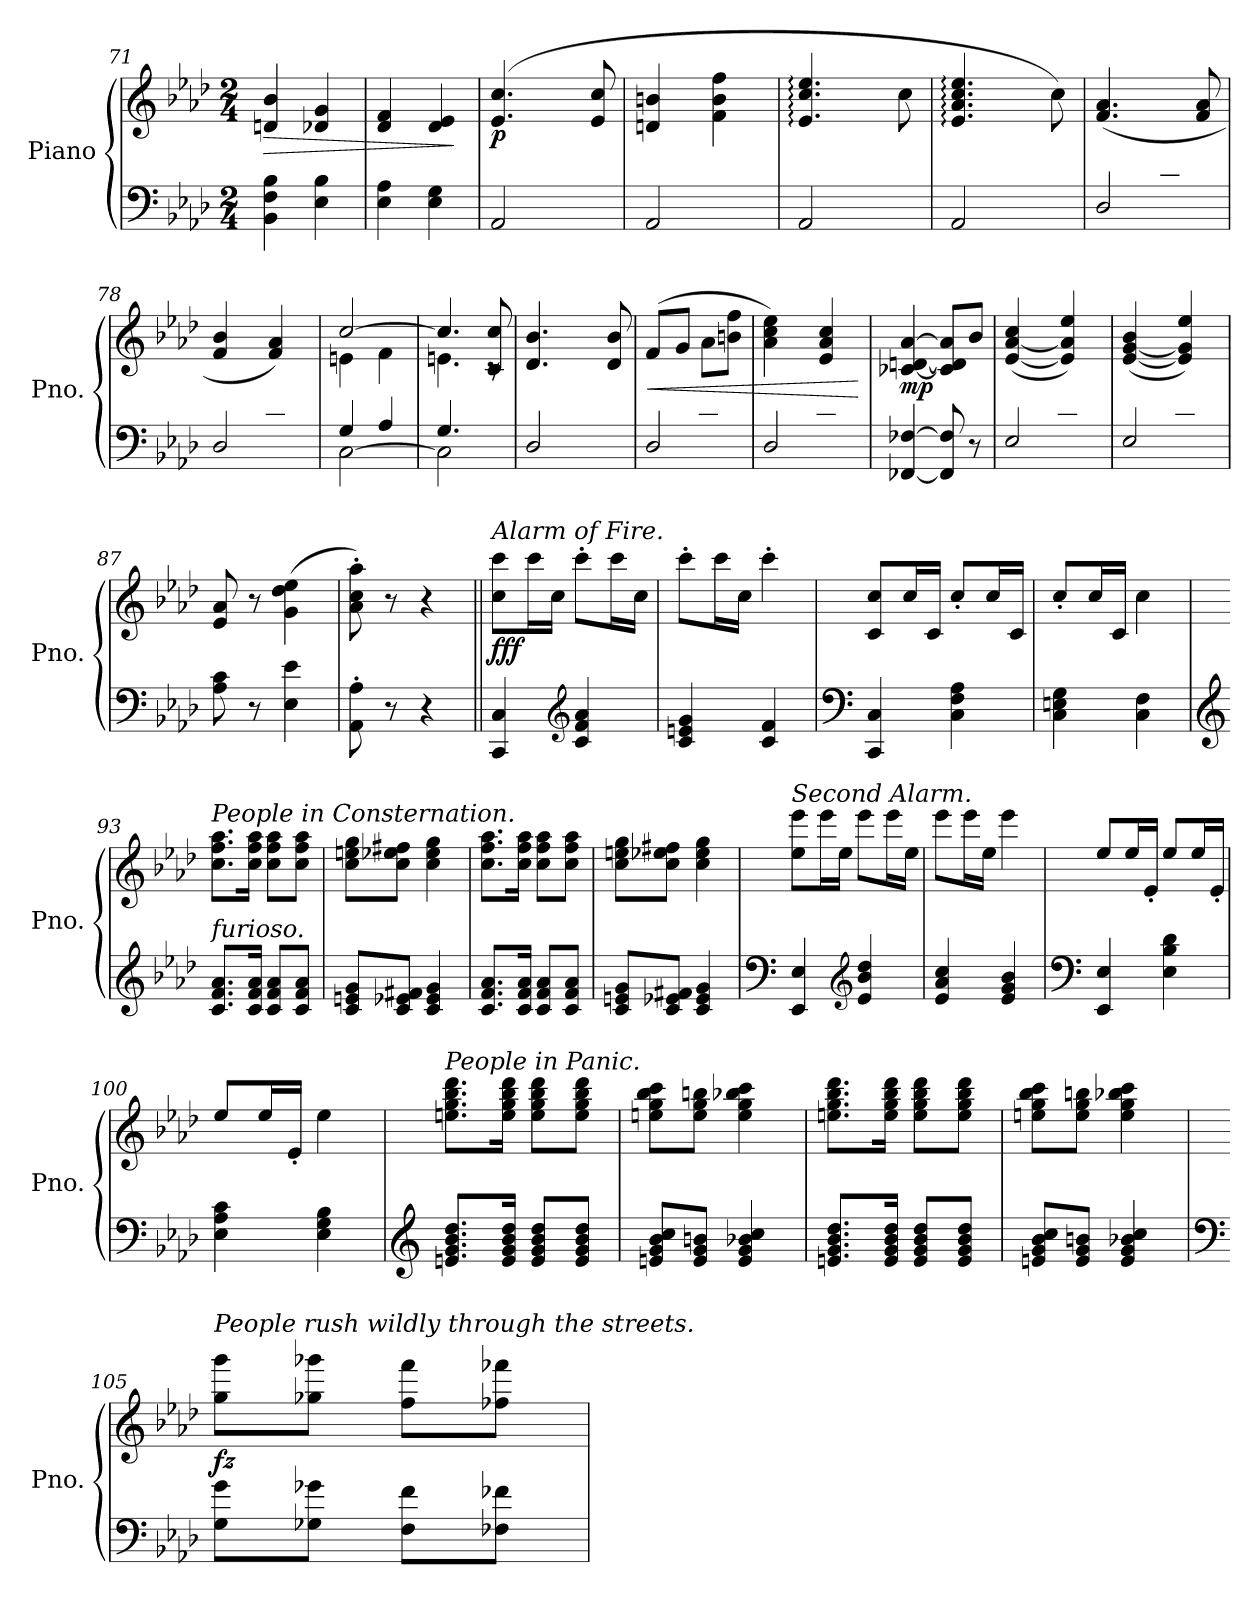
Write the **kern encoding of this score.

**kern	**kern	**dynam
*part1	*part1	*part1
*staff2	*staff1	*staff1/2
*I"Piano	*	*
*I'Pno.	*	*
*clefF4	*clefG2	*
*k[b-e-a-d-]	*k[b-e-a-d-]	*
*M2/4	*M2/4	*
=71	=71	=71
!	!	!LO:HP:b
4BB-\ 4F\ 4B-\	4dn/ 4b-/	>
4E-\ 4B-\	4d-X/ 4g/	.
!!LO:LB:g=z
=72	=72	=72
4E-\ 4A-\	4d-/ 4f/	.
4E-\ 4G\	4d-/ 4e-/	.
.	.	]
=73	=73	=73
*^	*	*
!	!	!	!LO:DY:b
2AA-/	8AA-\Lyy	(>4.e-/ 4.cc/	p
.	8E-\	.	.
.	8A-\	.	.
.	8E-\J	8e-/ 8cc/	.
=74	=74	=74	=74
2AA-/	8AA-\Lyy	4dn/ 4bn/	.
.	8F\	.	.
.	8A-\	4f\ 4b\ 4ff\	.
.	8F\J	.	.
=75	=75	=75	=75
2AA-/	8AA-\Lyy	4.e-/: 4.cc/: 4.ee-/:	.
.	8E-\	.	.
.	8A-\	.	.
.	8E-\J	8cc\	.
=76	=76	=76	=76
2AA-/	8AA-\Lyy	4.e-/: 4.a-/: 4.cc/: 4.ee-/:	.
.	8E-\	.	.
.	8A-\	.	.
.	8E-\J	8cc\)	.
=77	=77	=77	=77
2D-/	8D-\Lyy	(>4.f/ 4.a-/	.
.	8A-\	.	.
.	8d-\	.	.
.	8A-\J	8f/ 8a-/	.
=78	=78	=78	=78
2D-/	8D-\Lyy	4f/ 4b-/	.
.	8A-\	.	.
.	8d-\	4f/ 4a-/)	.
.	8A-\J	.	.
=79	=79	=79	=79
*	*	*^	*
[2C\	4G/	[2cc/	4en\	.
.	4A-/	.	4f\	.
=80	=80	=80	=80	=80
2C\]	4.G/	4.cc/]	4.en\	.
.	8ryy	8c/ 8cc/	8rc	.
*	*	*v	*v	*
=81	=81	=81	=81
2D-/	8D-\Lyy	4.d-/ 4.b-/	.
.	8F\	.	.
.	8B-\	.	.
.	8F\J	8d-/ 8b-/	.
!!LO:LB:g=z
=82	=82	=82	=82
!	!	!	!LO:HP:b
2D-/	8D-\Lyy	(>8f/L	<
.	8A-\	8g/J	.
.	8c\	8a-\L	.
.	8A-\J	8bn\ 8ff\J	.
=83	=83	=83	=83
2D-/	8D-\Lyy	4a-\ 4cc\ 4ee-\)	.
.	8A-\	.	.
.	8c\	4e-/ 4a-/ 4cc/	.
.	8A-\J	.	.
*v	*v	*	*
.	.	[
=84	=84	=84
!	!	!LO:DY:b
[4FF-X/ [4F-X/	[4c-X/ [4dn/ [4a-/	mp
8FF-/] 8F-/]	8c-/] 8d/] 8a-/]L	.
8r	8b-/J	.
=85	=85	=85
*^	*	*
2E-/	8E-\Lyy	(>[4e-/ [4a-/ 4cc/	.
.	8A-\	.	.
.	8c\	4e-/] 4a-/] 4ee-/)	.
.	8A-\J	.	.
=86	=86	=86	=86
2E-/	8E-\Lyy	(>[4e-/ [4g/ 4b-/	.
.	8G\	.	.
.	8d-\	4e-/] 4g/] 4ee-/)	.
.	8G\J	.	.
*v	*v	*	*
=87	=87	=87
8A-\ 8c\	8e-/ 8a-/	.
8r	8r	.
4E-\ 4e-\	(>4g\ 4dd-\ 4ee-\	.
=88	=88	=88
8AA-\' 8A-\'	8a-\' 8cc\' 8aa-\')	.
8r	8r	.
4r	4r	.
!!LO:LB:g=z
=89||	=89||	=89||
*	*MM130	*
!	!LO:TX:a:i:t=Alarm of Fire.	!
!	!	!LO:DY:b
4CC/ 4C/	8cc\ 8ccc\L	fff
.	16ccc\L	.
.	16cc\JJ	.
*clefG2	*	*
4c/ 4f/ 4a-/	8ccc'\L	.
.	16ccc\L	.
.	16cc\JJ	.
=90	=90	=90
4c/ 4en/ 4g/	8ccc'\L	.
.	16ccc\L	.
.	16cc\JJ	.
4c/ 4f/	4ccc'\	.
=91	=91	=91
*clefF4	*	*
4CC/ 4C/	8c/ 8cc/L	.
.	16cc/L	.
.	16c/JJ	.
4C\ 4F\ 4A-\	8cc'/L	.
.	16cc/L	.
.	16c/JJ	.
=92	=92	=92
4C\ 4En\ 4G\	8cc'/L	.
.	16cc/L	.
.	16c/JJ	.
4C\ 4F\	4cc\	.
=93	=93	=93
*clefG2	*	*
!	!LO:TX:a:i:t=People in Consternation.	!
!LO:TX:a:i:t=furioso.	!	!
8.c/ 8.f/ 8.a-/L	8.cc\ 8.ff\ 8.aa-\L	.
16c/ 16f/ 16a-/Jk	16cc\ 16ff\ 16aa-\Jk	.
8c/ 8f/ 8a-/L	8cc\ 8ff\ 8aa-\L	.
8c/ 8f/ 8a-/J	8cc\ 8ff\ 8aa-\J	.
=94	=94	=94
8c/ 8en/ 8g/L	8cc\ 8een\ 8gg\L	.
8c/ 8e-X/ 8f#X/J	8cc\ 8ee-X\ 8ff#X\J	.
4c/ 4e-/ 4g/	4cc\ 4ee-\ 4gg\	.
=95	=95	=95
8.c/ 8.f/ 8.a-/L	8.cc\ 8.ff\ 8.aa-\L	.
16c/ 16f/ 16a-/Jk	16cc\ 16ff\ 16aa-\Jk	.
8c/ 8f/ 8a-/L	8cc\ 8ff\ 8aa-\L	.
8c/ 8f/ 8a-/J	8cc\ 8ff\ 8aa-\J	.
!!LO:LB:g=z
=96	=96	=96
8c/ 8en/ 8g/L	8cc\ 8een\ 8gg\L	.
8c/ 8e-X/ 8f#X/J	8cc\ 8ee-X\ 8ff#X\J	.
4c/ 4e-/ 4g/	4cc\ 4ee-\ 4gg\	.
=97	=97	=97
*clefF4	*	*
!	!LO:TX:a:i:t=Second Alarm.	!
4EE-/ 4E-/	8ee-\ 8eee-\L	.
.	16eee-\L	.
.	16ee-\JJ	.
*clefG2	*	*
4e-/ 4b-/ 4dd-/	8eee-\L	.
.	16eee-\L	.
.	16ee-\JJ	.
=98	=98	=98
4e-/ 4a-/ 4cc/	8eee-\L	.
.	16eee-\L	.
.	16ee-\JJ	.
4e-/ 4g/ 4b-/	4eee-\	.
=99	=99	=99
*clefF4	*	*
4EE-/ 4E-/	8ee-/L	.
.	16ee-/L	.
.	16e-'/JJ	.
4E-\ 4B-\ 4d-\	8ee-/L	.
.	16ee-/L	.
.	16e-'/JJ	.
=100	=100	=100
4E-\ 4A-\ 4c\	8ee-/L	.
.	16ee-/L	.
.	16e-'/JJ	.
4E-\ 4G\ 4B-\	4ee-\	.
!!LO:PB:g=z
=101	=101	=101
*clefG2	*	*
!	!LO:TX:a:i:t=People in Panic.	!
8.en/ 8.g/ 8.b-/ 8.dd-/L	8.een\ 8.gg\ 8.bb-\ 8.ddd-\L	.
16e/ 16g/ 16b-/ 16dd-/Jk	16ee\ 16gg\ 16bb-\ 16ddd-\Jk	.
8e/ 8g/ 8b-/ 8dd-/L	8ee\ 8gg\ 8bb-\ 8ddd-\L	.
8e/ 8g/ 8b-/ 8dd-/J	8ee\ 8gg\ 8bb-\ 8ddd-\J	.
=102	=102	=102
8en/ 8g/ 8b-/ 8cc/L	8een\ 8gg\ 8bb-\ 8ccc\L	.
8e/ 8g/ 8bn/J	8ee\ 8gg\ 8bbn\J	.
4e/ 4g/ 4b-X/ 4cc/	4ee\ 4gg\ 4bb-X\ 4ccc\	.
=103	=103	=103
8.en/ 8.g/ 8.b-/ 8.dd-/L	8.een\ 8.gg\ 8.bb-\ 8.ddd-\L	.
16e/ 16g/ 16b-/ 16dd-/Jk	16ee\ 16gg\ 16bb-\ 16ddd-\Jk	.
8e/ 8g/ 8b-/ 8dd-/L	8ee\ 8gg\ 8bb-\ 8ddd-\L	.
8e/ 8g/ 8b-/ 8dd-/J	8ee\ 8gg\ 8bb-\ 8ddd-\J	.
=104	=104	=104
8en/ 8g/ 8b-/ 8cc/L	8een\ 8gg\ 8bb-\ 8ccc\L	.
8e/ 8g/ 8bn/J	8ee\ 8gg\ 8bbn\J	.
4e/ 4g/ 4b-X/ 4cc/	4ee\ 4gg\ 4bb-X\ 4ccc\	.
=105	=105	=105
*clefF4	*	*
*	*MM140	*
!	!LO:TX:a:i:t=People rush wildly through the streets.	!
!	!	!LO:DY:b
8G\ 8g\L	8gg\ 8ggg\L	fz
8G-X\ 8g-X\J	8gg-X\ 8ggg-X\J	.
8F\ 8f\L	8ff\ 8fff\L	.
8F-X\ 8f-X\J	8ff-X\ 8fff-X\J	.
=	=	=
*-	*-	*-
